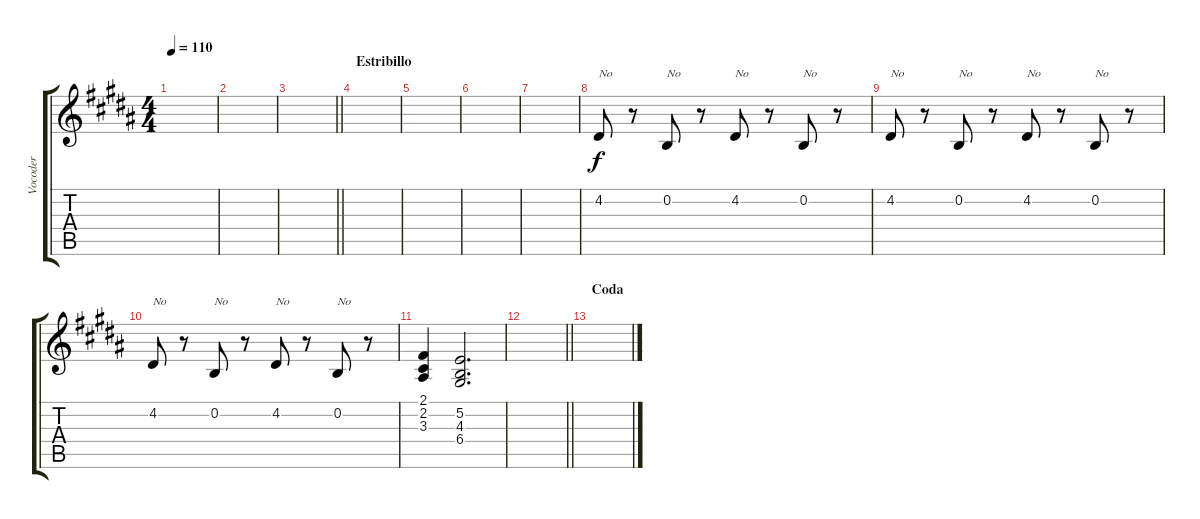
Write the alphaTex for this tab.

\track ("Vocoder" "Vocoder") {instrument lead2sawtooth}
\staff {score tabs}
\tuning (E4 B3 G3 D3 A2 E2) {hide}
\ts (4 4)
\tempo 110
\clef g2
\ks b
|
|
\barLineRight lightlight
|
\section ("" "Estribillo")
|
|
|
|
4.2.8{txt "No"} r.8 0.2.8{txt "No"} r.8 4.2.8{txt "No"} r.8 0.2.8{txt "No"} r.8 |
4.2.8{txt "No"} r.8 0.2.8{txt "No"} r.8 4.2.8{txt "No"} r.8 0.2.8{txt "No"} r.8 |
4.2.8{txt "No"} r.8 0.2.8{txt "No"} r.8 4.2.8{txt "No"} r.8 0.2.8{txt "No"} r.8 |
(2.1 2.2 3.3).4 (5.2 4.3 6.4).2{d} |
\barLineRight lightlight
|
\section ("" "Coda")
